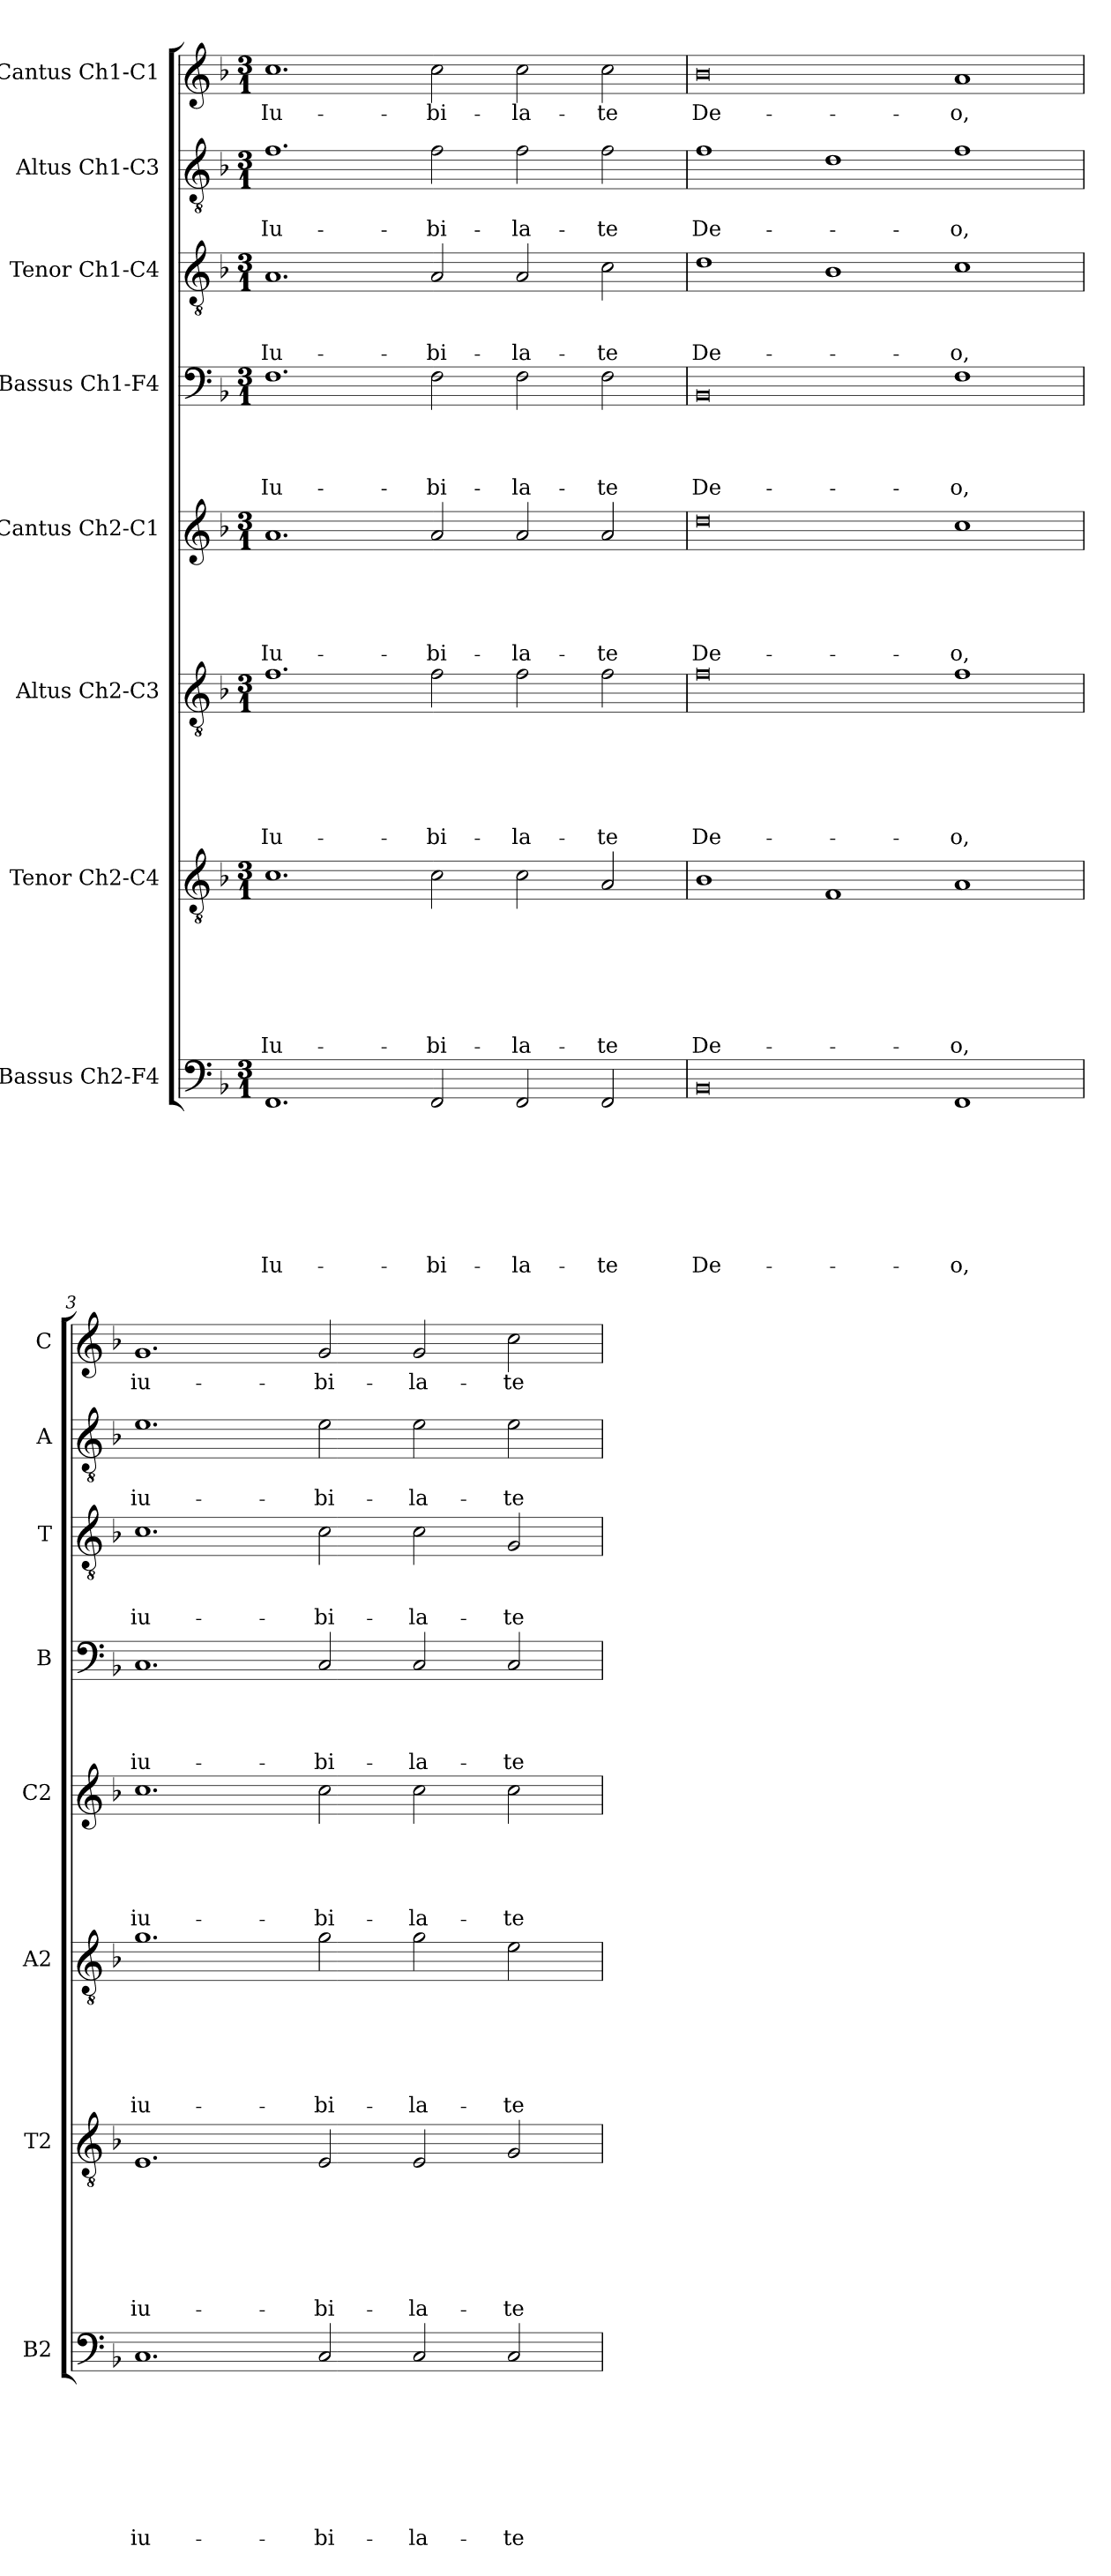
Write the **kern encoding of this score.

**kern	**text	**text	**text	**text	**text	**text	**text	**text	**kern	**text	**text	**text	**text	**text	**text	**text	**kern	**text	**text	**text	**text	**text	**text	**kern	**text	**text	**text	**text	**text	**kern	**text	**text	**text	**text	**kern	**text	**text	**text	**kern	**text	**text	**kern	**text
*part8	*part8	*part8	*part8	*part8	*part8	*part8	*part8	*part8	*part7	*part7	*part7	*part7	*part7	*part7	*part7	*part7	*part6	*part6	*part6	*part6	*part6	*part6	*part6	*part5	*part5	*part5	*part5	*part5	*part5	*part4	*part4	*part4	*part4	*part4	*part3	*part3	*part3	*part3	*part2	*part2	*part2	*part1	*part1
*staff8	*staff8	*staff8	*staff8	*staff8	*staff8	*staff8	*staff8	*staff8	*staff7	*staff7	*staff7	*staff7	*staff7	*staff7	*staff7	*staff7	*staff6	*staff6	*staff6	*staff6	*staff6	*staff6	*staff6	*staff5	*staff5	*staff5	*staff5	*staff5	*staff5	*staff4	*staff4	*staff4	*staff4	*staff4	*staff3	*staff3	*staff3	*staff3	*staff2	*staff2	*staff2	*staff1	*staff1
*I"Bassus Ch2-F4	*	*	*	*	*	*	*	*	*I"Tenor Ch2-C4	*	*	*	*	*	*	*	*I"Altus Ch2-C3	*	*	*	*	*	*	*I"Cantus Ch2-C1	*	*	*	*	*	*I"Bassus Ch1-F4	*	*	*	*	*I"Tenor Ch1-C4	*	*	*	*I"Altus Ch1-C3	*	*	*I"Cantus Ch1-C1	*
*I'B2	*	*	*	*	*	*	*	*	*I'T2	*	*	*	*	*	*	*	*I'A2	*	*	*	*	*	*	*I'C2	*	*	*	*	*	*I'B	*	*	*	*	*I'T	*	*	*	*I'A	*	*	*I'C	*
*clefF4	*	*	*	*	*	*	*	*	*clefGv2	*	*	*	*	*	*	*	*clefGv2	*	*	*	*	*	*	*clefG2	*	*	*	*	*	*clefF4	*	*	*	*	*clefGv2	*	*	*	*clefGv2	*	*	*clefG2	*
*k[b-]	*	*	*	*	*	*	*	*	*k[b-]	*	*	*	*	*	*	*	*k[b-]	*	*	*	*	*	*	*k[b-]	*	*	*	*	*	*k[b-]	*	*	*	*	*k[b-]	*	*	*	*k[b-]	*	*	*k[b-]	*
*F:	*	*	*	*	*	*	*	*	*F:	*	*	*	*	*	*	*	*F:	*	*	*	*	*	*	*F:	*	*	*	*	*	*F:	*	*	*	*	*F:	*	*	*	*F:	*	*	*F:	*
*M3/1	*	*	*	*	*	*	*	*	*M3/1	*	*	*	*	*	*	*	*M3/1	*	*	*	*	*	*	*M3/1	*	*	*	*	*	*M3/1	*	*	*	*	*M3/1	*	*	*	*M3/1	*	*	*M3/1	*
=1	=1	=1	=1	=1	=1	=1	=1	=1	=1	=1	=1	=1	=1	=1	=1	=1	=1	=1	=1	=1	=1	=1	=1	=1	=1	=1	=1	=1	=1	=1	=1	=1	=1	=1	=1	=1	=1	=1	=1	=1	=1	=1	=1
!	!	!	!	!	!	!	!	!LO:LY:b	!	!	!	!	!	!	!	!LO:LY:b	!	!	!	!	!	!	!LO:LY:b	!	!	!	!	!	!LO:LY:b	!	!	!	!	!LO:LY:b	!	!	!	!LO:LY:b	!	!	!LO:LY:b	!	!LO:LY:b
1.FF	.	.	.	.	.	.	.	Iu-	1.c	.	.	.	.	.	.	Iu-	1.f	.	.	.	.	.	Iu-	1.a	.	.	.	.	Iu-	1.F	.	.	.	Iu-	1.A	.	.	Iu-	1.f	.	Iu-	1.cc	Iu-
!	!	!	!	!	!	!	!	!LO:LY:b	!	!	!	!	!	!	!	!LO:LY:b	!	!	!	!	!	!	!LO:LY:b	!	!	!	!	!	!LO:LY:b	!	!	!	!	!LO:LY:b	!	!	!	!LO:LY:b	!	!	!LO:LY:b	!	!LO:LY:b
2FF/	.	.	.	.	.	.	.	-bi-	2c\	.	.	.	.	.	.	-bi-	2f\	.	.	.	.	.	-bi-	2a/	.	.	.	.	-bi-	2F\	.	.	.	-bi-	2A/	.	.	-bi-	2f\	.	-bi-	2cc\	-bi-
!	!	!	!	!	!	!	!	!LO:LY:b	!	!	!	!	!	!	!	!LO:LY:b	!	!	!	!	!	!	!LO:LY:b	!	!	!	!	!	!LO:LY:b	!	!	!	!	!LO:LY:b	!	!	!	!LO:LY:b	!	!	!LO:LY:b	!	!LO:LY:b
2FF/	.	.	.	.	.	.	.	-la-	2c\	.	.	.	.	.	.	-la-	2f\	.	.	.	.	.	-la-	2a/	.	.	.	.	-la-	2F\	.	.	.	-la-	2A/	.	.	-la-	2f\	.	-la-	2cc\	-la-
!	!	!	!	!	!	!	!	!LO:LY:b	!	!	!	!	!	!	!	!LO:LY:b	!	!	!	!	!	!	!LO:LY:b	!	!	!	!	!	!LO:LY:b	!	!	!	!	!LO:LY:b	!	!	!	!LO:LY:b	!	!	!LO:LY:b	!	!LO:LY:b
2FF/	.	.	.	.	.	.	.	-te	2A/	.	.	.	.	.	.	-te	2f\	.	.	.	.	.	-te	2a/	.	.	.	.	-te	2F\	.	.	.	-te	2c\	.	.	-te	2f\	.	-te	2cc\	-te
=2	=2	=2	=2	=2	=2	=2	=2	=2	=2	=2	=2	=2	=2	=2	=2	=2	=2	=2	=2	=2	=2	=2	=2	=2	=2	=2	=2	=2	=2	=2	=2	=2	=2	=2	=2	=2	=2	=2	=2	=2	=2	=2	=2
!	!	!	!	!	!	!	!	!LO:LY:b	!	!	!	!	!	!	!	!LO:LY:b	!	!	!	!	!	!	!LO:LY:b	!	!	!	!	!	!LO:LY:b	!	!	!	!	!LO:LY:b	!	!	!	!LO:LY:b	!	!	!LO:LY:b	!	!LO:LY:b
0BB-	.	.	.	.	.	.	.	De-	1B-	.	.	.	.	.	.	De-	0f	.	.	.	.	.	De-	0dd	.	.	.	.	De-	0BB-	.	.	.	De-	1d	.	.	De-	1f	.	De-	0b-	De-
.	.	.	.	.	.	.	.	.	1F	.	.	.	.	.	.	.	.	.	.	.	.	.	.	.	.	.	.	.	.	.	.	.	.	.	1B-	.	.	.	1d	.	.	.	.
!	!	!	!	!	!	!	!	!LO:LY:b	!	!	!	!	!	!	!	!LO:LY:b	!	!	!	!	!	!	!LO:LY:b	!	!	!	!	!	!LO:LY:b	!	!	!	!	!LO:LY:b	!	!	!	!LO:LY:b	!	!	!LO:LY:b	!	!LO:LY:b
1FF	.	.	.	.	.	.	.	-o,	1A	.	.	.	.	.	.	-o,	1f	.	.	.	.	.	-o,	1cc	.	.	.	.	-o,	1F	.	.	.	-o,	1c	.	.	-o,	1f	.	-o,	1a	-o,
=3	=3	=3	=3	=3	=3	=3	=3	=3	=3	=3	=3	=3	=3	=3	=3	=3	=3	=3	=3	=3	=3	=3	=3	=3	=3	=3	=3	=3	=3	=3	=3	=3	=3	=3	=3	=3	=3	=3	=3	=3	=3	=3	=3
!	!	!	!	!	!	!	!	!LO:LY:b	!	!	!	!	!	!	!	!LO:LY:b	!	!	!	!	!	!	!LO:LY:b	!	!	!	!	!	!LO:LY:b	!	!	!	!	!LO:LY:b	!	!	!	!LO:LY:b	!	!	!LO:LY:b	!	!LO:LY:b
1.C	.	.	.	.	.	.	.	iu-	1.E	.	.	.	.	.	.	iu-	1.g	.	.	.	.	.	iu-	1.cc	.	.	.	.	iu-	1.C	.	.	.	iu-	1.c	.	.	iu-	1.e	.	iu-	1.g	iu-
!	!	!	!	!	!	!	!	!LO:LY:b	!	!	!	!	!	!	!	!LO:LY:b	!	!	!	!	!	!	!LO:LY:b	!	!	!	!	!	!LO:LY:b	!	!	!	!	!LO:LY:b	!	!	!	!LO:LY:b	!	!	!LO:LY:b	!	!LO:LY:b
2C/	.	.	.	.	.	.	.	-bi-	2E/	.	.	.	.	.	.	-bi-	2g\	.	.	.	.	.	-bi-	2cc\	.	.	.	.	-bi-	2C/	.	.	.	-bi-	2c\	.	.	-bi-	2e\	.	-bi-	2g/	-bi-
!	!	!	!	!	!	!	!	!LO:LY:b	!	!	!	!	!	!	!	!LO:LY:b	!	!	!	!	!	!	!LO:LY:b	!	!	!	!	!	!LO:LY:b	!	!	!	!	!LO:LY:b	!	!	!	!LO:LY:b	!	!	!LO:LY:b	!	!LO:LY:b
2C/	.	.	.	.	.	.	.	-la-	2E/	.	.	.	.	.	.	-la-	2g\	.	.	.	.	.	-la-	2cc\	.	.	.	.	-la-	2C/	.	.	.	-la-	2c\	.	.	-la-	2e\	.	-la-	2g/	-la-
!	!	!	!	!	!	!	!	!LO:LY:b	!	!	!	!	!	!	!	!LO:LY:b	!	!	!	!	!	!	!LO:LY:b	!	!	!	!	!	!LO:LY:b	!	!	!	!	!LO:LY:b	!	!	!	!LO:LY:b	!	!	!LO:LY:b	!	!LO:LY:b
2C/	.	.	.	.	.	.	.	-te	2G/	.	.	.	.	.	.	-te	2e\	.	.	.	.	.	-te	2cc\	.	.	.	.	-te	2C/	.	.	.	-te	2G/	.	.	-te	2e\	.	-te	2cc\	-te
=	=	=	=	=	=	=	=	=	=	=	=	=	=	=	=	=	=	=	=	=	=	=	=	=	=	=	=	=	=	=	=	=	=	=	=	=	=	=	=	=	=	=	=
*-	*-	*-	*-	*-	*-	*-	*-	*-	*-	*-	*-	*-	*-	*-	*-	*-	*-	*-	*-	*-	*-	*-	*-	*-	*-	*-	*-	*-	*-	*-	*-	*-	*-	*-	*-	*-	*-	*-	*-	*-	*-	*-	*-
